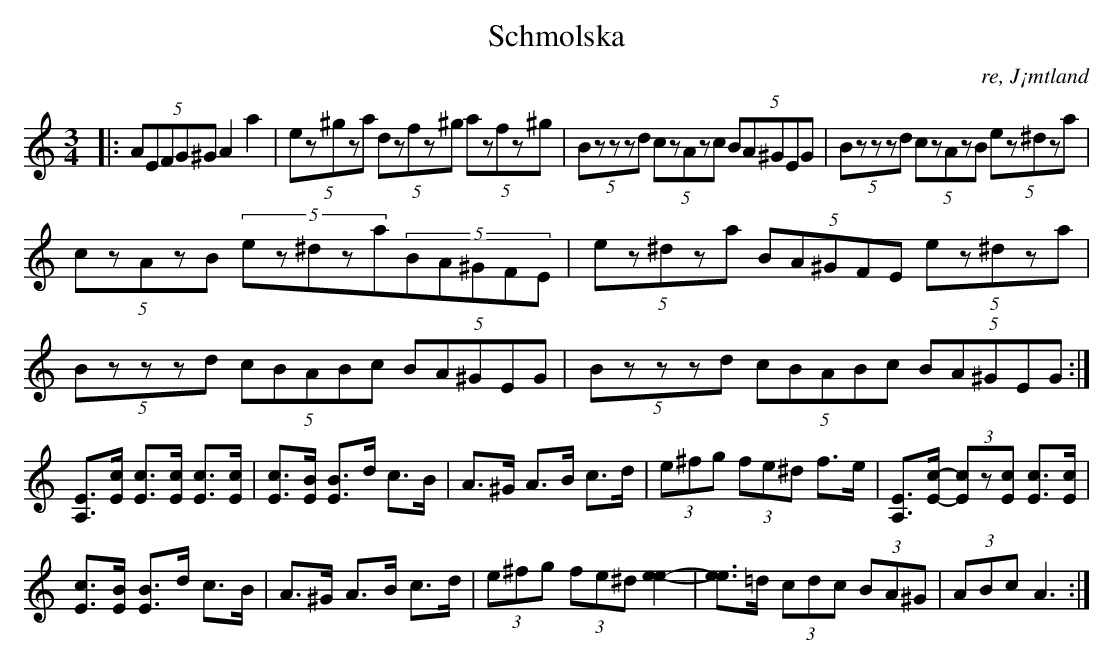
X:1
T:Schmolska
O: re, J¡mtland
M:3/4
L:1/8
K:Am
|: (5:2AEFG^G A2 a2 | (5:2ez^gza (5:2dzfz^g (5:2azfz^g | (5:2Bzzzd (5:2czAzc (5:2BA^GEG | (5:2Bzzzd (5:2czAzB (5:2ez^dza |
(5:2czAzB (5:2ez^dza(5:2BA^GFE | (5:2ez^dza (5:2BA^GFE (5:2ez^dza | (5:2Bzzzd (5:2cBABc (5:2BA^GEG | (5:2Bzzzd (5:2cBABc (5:2BA^GEG  :|
[EA,]>[cE] [cE]>[cE] [cE]>[cE] | [cE]>[BE] [BE]>d c>B | A>^G A>B c>d | (3e^fg (3fe^d f>e | [EA,]>[c-E-] (3[cE]z[cE] [cE]>[cE] |
[cE]>[BE] [BE]>d c>B | A>^G A>B c>d | (3e^fg (3fe^d [e2-e2-] | [ee]>=d (3cdc (3BA^G | (3ABc A3 :|]
